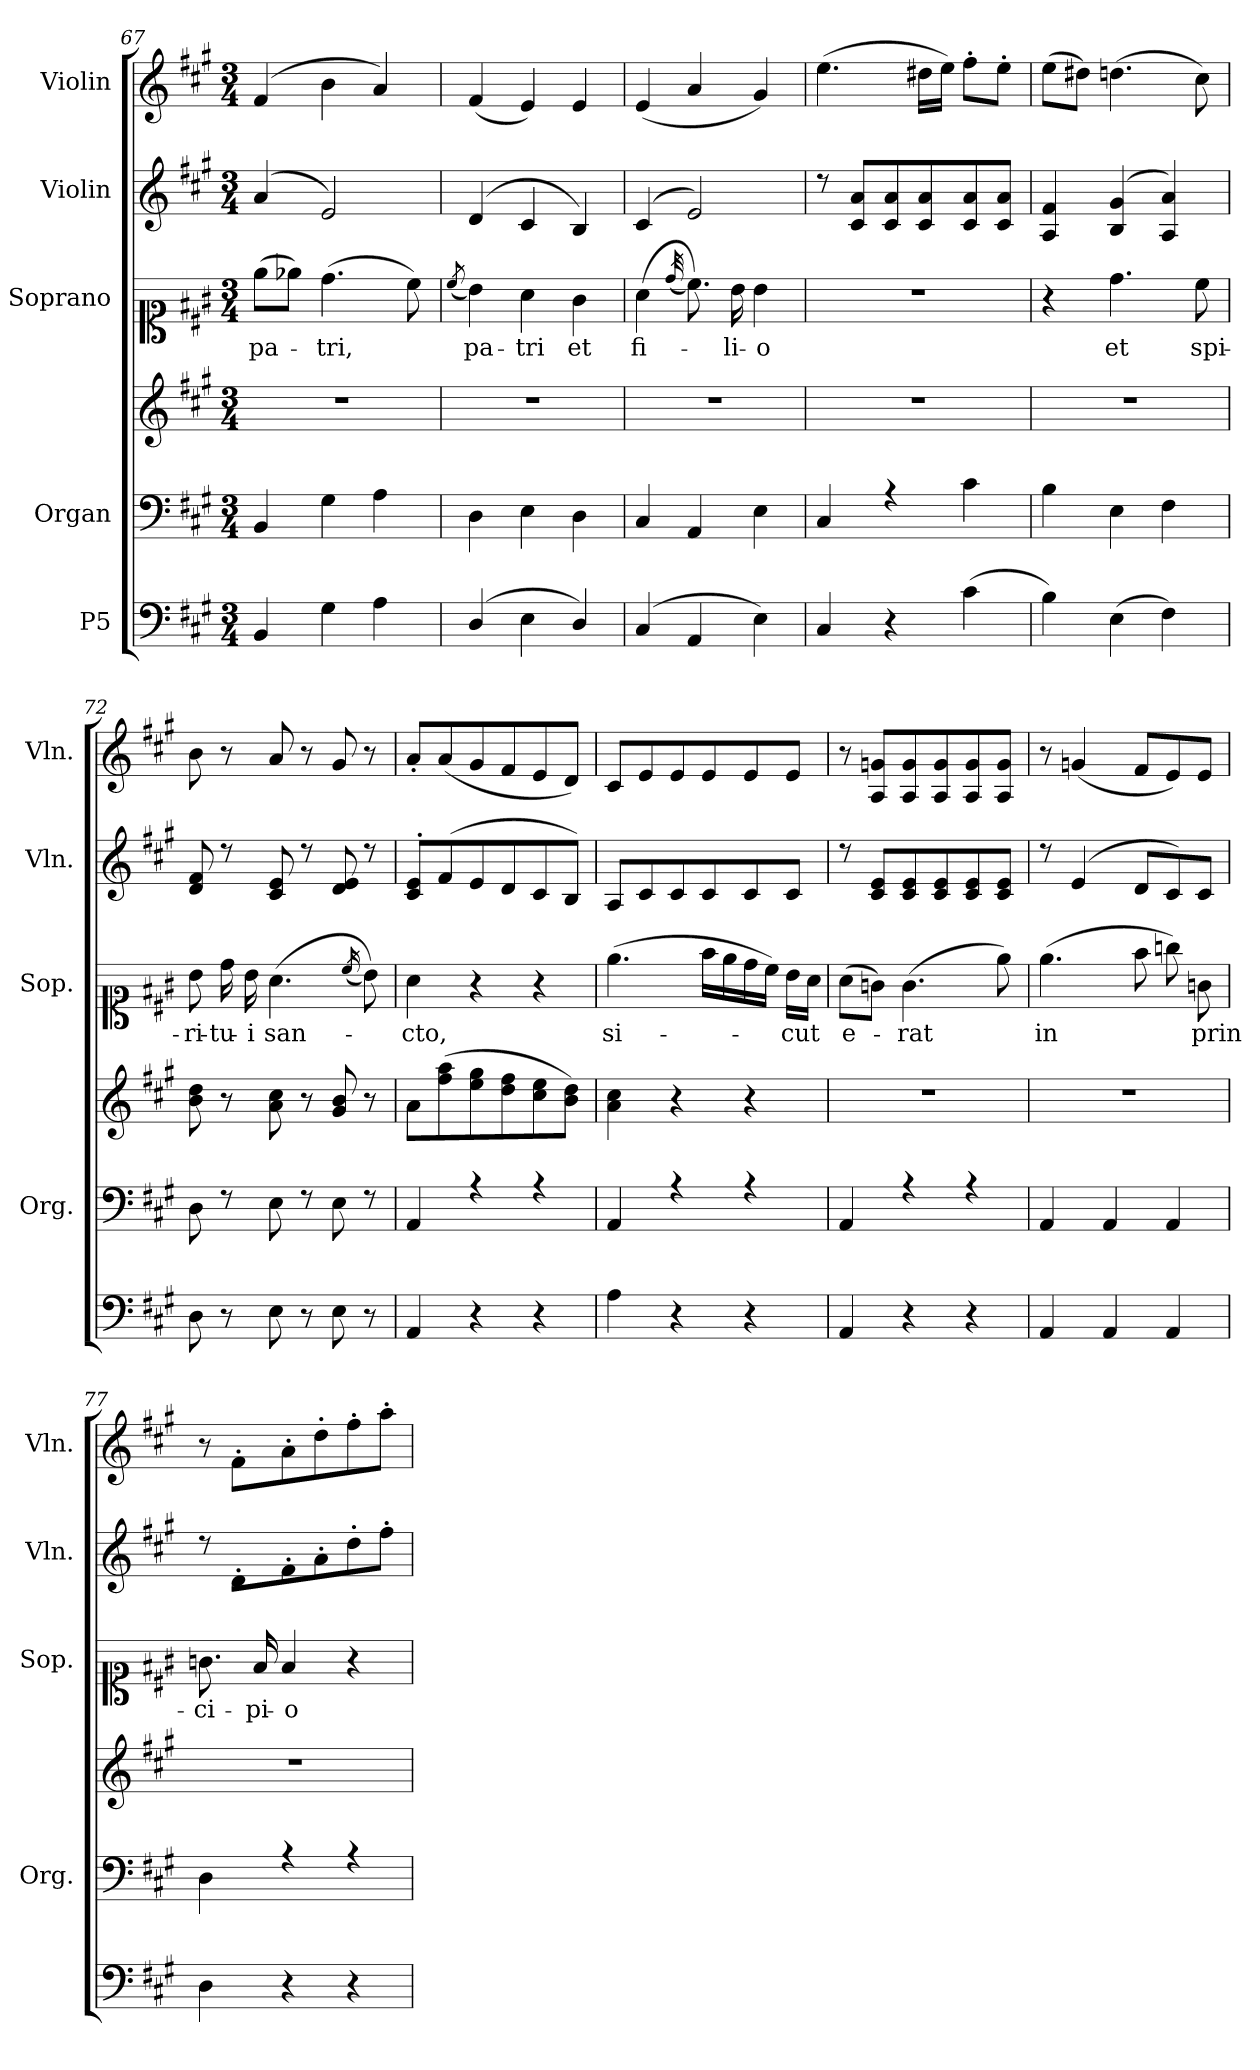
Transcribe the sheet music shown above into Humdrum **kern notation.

**kern	**kern	**kern	**kern	**text	**kern	**kern
*part5	*part4	*part4	*part3	*part3	*part2	*part1
*staff6	*staff5	*staff4	*staff3	*staff3	*staff2	*staff1
*I"P5	*I"Organ	*	*I"Soprano	*	*I"Violin	*I"Violin
*	*I'Org.	*	*I'Sop.	*	*I'Vln.	*I'Vln.
*clefF4	*clefF4	*clefG2	*clefC1	*	*clefG2	*clefG2
*k[f#c#g#]	*k[f#c#g#]	*k[f#c#g#]	*k[f#c#g#]	*	*k[f#c#g#]	*k[f#c#g#]
*A:	*A:	*A:	*A:	*	*A:	*A:
*M3/4	*M3/4	*M3/4	*M3/4	*	*M3/4	*M3/4
=67	=67	=67	=67	=67	=67	=67
*	*^	*^	*	*	*	*
*	*	*	*	*^	*	*	*	*
!	!	!	!	!	!LO:N:vis=1	!	!LO:LY:b	!	!
*	*	*	*	*	*	*	*	*^	*
4BB/	4BB/	2.ryy	2.ryy	2.ryy	2.r	(>8ee\L	pa-	(<4a/	2.ryy	(>4f#/
.	.	.	.	.	.	8ee-X\J)	.	.	.	.
!	!	!	!	!	!	!	!LO:LY:b	!	!	!
4G#\	4G#\	.	.	.	.	(>4.dd\	-tri,	2e/)	.	4b\
4A\	4A\	.	.	.	.	.	.	.	.	4a/)
.	.	.	.	.	.	8cc#\)	.	.	.	.
=68	=68	=68	=68	=68	=68	=68	=68	=68	=68	=68
.	.	.	.	.	.	(<8qcc#/	.	.	.	.
!	!	!	!	!	!LO:N:vis=1	!	!LO:LY:b	!	!	!
(>4D/	4D\	2.ryy	2.ryy	2.ryy	2.r	4b\)	pa-	(<4d/	2.ryy	(<4f#/
!	!	!	!	!	!	!	!LO:LY:b	!	!	!
4E\	4E\	.	.	.	.	4a\	-tri	4c#/	.	4e/)
!	!	!	!	!	!	!	!LO:LY:b	!	!	!
4D/)	4D\	.	.	.	.	4g#\	et	4B/)	.	4e/
=69	=69	=69	=69	=69	=69	=69	=69	=69	=69	=69
!	!	!	!	!	!LO:N:vis=1	!	!LO:LY:b	!	!	!
(>4C#/	4C#/	2.ryy	2.ryy	2.ryy	2.r	(>4a\	fi-	(<4c#/	2.ryy	(<4e/
.	.	.	.	.	.	(<32qdd/	.	.	.	.
4AA/	4AA/	.	.	.	.	8.cc#\))	.	2e/)	.	4a/
!	!	!	!	!	!	!	!LO:LY:b	!	!	!
.	.	.	.	.	.	16b\	-li-	.	.	.
!	!	!	!	!	!	!	!LO:LY:b	!	!	!
4E\)	4E\	.	.	.	.	4b\	-o	.	.	4g#/)
=70	=70	=70	=70	=70	=70	=70	=70	=70	=70	=70
!	!	!	!	!	!LO:N:vis=1	!LO:N:vis=1	!	!	!	!
4C#/	4C#/	2.ryy	2.ryy	2.ryy	2.r	2.r	.	8r	2.ryy	(>4.ee\
.	.	.	.	.	.	.	.	8c#/ 8a/L	.	.
4r	4r	.	.	.	.	.	.	8c#/ 8a/	.	.
.	.	.	.	.	.	.	.	8c#/ 8a/	.	16dd#X\LL
.	.	.	.	.	.	.	.	.	.	16ee\JJ)
(>4c#\	4c#\	.	.	.	.	.	.	8c#/ 8a/	.	8ff#'>\L
.	.	.	.	.	.	.	.	8c#/ 8a/J	.	8ee'>\J
=71	=71	=71	=71	=71	=71	=71	=71	=71	=71	=71
!	!	!	!	!	!LO:N:vis=1	!	!	!	!	!
4B\)	4B\	2.ryy	2.ryy	2.ryy	2.r	4r	.	4A/ 4f#/	2.ryy	(>8ee\L
.	.	.	.	.	.	.	.	.	.	8dd#X\J)
!	!	!	!	!	!	!	!LO:LY:b	!	!	!
(>4E\	4E\	.	.	.	.	4.dd\	et	(<4B/ 4g#/	.	(>4.ddn\
4F#\)	4F#\	.	.	.	.	.	.	4A/ 4a/)	.	.
!	!	!	!	!	!	!	!LO:LY:b	!	!	!
.	.	.	.	.	.	8cc#\	spi-	.	.	8cc#\)
!!LO:LB:g=z
=72	=72	=72	=72	=72	=72	=72	=72	=72	=72	=72
!	!	!	!	!	!	!	!LO:LY:b	!	!	!
8D\	8D\	2.ryy	2.ryy	2.ryy	8b\ 8dd\	8b\	-ri-	8d/ 8f#/	2.ryy	8b\
!	!	!	!	!	!	!	!LO:LY:b	!	!	!
8r	8r	.	.	.	8r	16dd\	-tu-	8r	.	8r
!	!	!	!	!	!	!	!LO:LY:b	!	!	!
.	.	.	.	.	.	16b\	-i	.	.	.
!	!	!	!	!	!	!	!LO:LY:b	!	!	!
8E\	8E\	.	.	.	8a\ 8cc#\	(>4.a\	san-	8c#/ 8e/	.	8a/
8r	8r	.	.	.	8r	.	.	8r	.	8r
8E\	8E\	.	.	.	8g#/ 8b/	.	.	8d/ 8e/	.	8g#/
.	.	.	.	.	.	(<16qcc#/	.	.	.	.
8r	8r	.	.	.	8r	8b\))	.	8r	.	8r
=73	=73	=73	=73	=73	=73	=73	=73	=73	=73	=73
!	!	!	!	!	!	!	!LO:LY:b	!	!	!
4AA/	4AA/	2.ryy	2.ryy	2.ryy	8a\L	4a\	-cto,	8c#/'> 8e/'>L	2.ryy	8a'>/L
.	.	.	.	.	(>8ff#\ 8aa\	.	.	(<8f#/	.	(<8a/
4r	4r	.	.	.	8ee\ 8gg#\	4r	.	8e/	.	8g#/
.	.	.	.	.	8dd\ 8ff#\	.	.	8d/	.	8f#/
4r	4r	.	.	.	8cc#\ 8ee\	4r	.	8c#/	.	8e/
.	.	.	.	.	8b\ 8dd\J)	.	.	8B/J)	.	8d/J)
=74	=74	=74	=74	=74	=74	=74	=74	=74	=74	=74
!	!	!	!	!	!	!	!LO:LY:b	!	!	!
4A\	4AA/	2.ryy	2.ryy	2.ryy	4a\ 4cc#\	(>4.ee\	si-	8A/L	2.ryy	8c#/L
.	.	.	.	.	.	.	.	8c#/	.	8e/
4r	4r	.	.	.	4r	.	.	8c#/	.	8e/
.	.	.	.	.	.	16ff#\LL	.	8c#/	.	8e/
.	.	.	.	.	.	16ee\	.	.	.	.
4r	4r	.	.	.	4r	16dd\	.	8c#/	.	8e/
.	.	.	.	.	.	16cc#\JJ)	.	.	.	.
!	!	!	!	!	!	!	!LO:LY:b	!	!	!
.	.	.	.	.	.	16b\LL	-cut	8c#/J	.	8e/J
.	.	.	.	.	.	16a\JJ	.	.	.	.
=75	=75	=75	=75	=75	=75	=75	=75	=75	=75	=75
!	!	!	!	!	!LO:N:vis=1	!	!LO:LY:b	!	!	!
4AA/	4AA/	2.ryy	2.ryy	2.ryy	2.r	(>8a\L	e-	8r	2.ryy	8r
.	.	.	.	.	.	8gn\J)	.	8c#/ 8e/L	.	8A/ 8gn/L
!	!	!	!	!	!	!	!LO:LY:b	!	!	!
4r	4r	.	.	.	.	(>4.g\	-rat	8c#/ 8e/	.	8A/ 8g/
.	.	.	.	.	.	.	.	8c#/ 8e/	.	8A/ 8g/
4r	4r	.	.	.	.	.	.	8c#/ 8e/	.	8A/ 8g/
.	.	.	.	.	.	8ee\)	.	8c#/ 8e/J	.	8A/ 8g/J
=76	=76	=76	=76	=76	=76	=76	=76	=76	=76	=76
!	!	!	!	!	!LO:N:vis=1	!	!LO:LY:b	!	!	!
4AA/	4AA/	2.ryy	2.ryy	2.ryy	2.r	(>4.ee\	in	8r	2.ryy	8r
.	.	.	.	.	.	.	.	(<4e/	.	(<4gn/
4AA/	4AA/	.	.	.	.	.	.	.	.	.
.	.	.	.	.	.	8ff#\	.	8d/L	.	8f#/L
4AA/	4AA/	.	.	.	.	8ggn\)	.	8c#/)	.	8e/)
!	!	!	!	!	!	!	!LO:LY:b	!	!	!
.	.	.	.	.	.	8gn\	prin-	8c#/J	.	8e/J
=77	=77	=77	=77	=77	=77	=77	=77	=77	=77	=77
!	!	!	!	!	!LO:N:vis=1	!	!LO:LY:b	!	!	!
4D\	4D\	2.ryy	2.ryy	2.ryy	2.r	8.gn\	-ci-	8r	2.ryy	8r
.	.	.	.	.	.	.	.	8d'<\L	.	8f#'>\L
!	!	!	!	!	!	!	!LO:LY:b	!	!	!
.	.	.	.	.	.	16f#/	-pi-	.	.	.
!	!	!	!	!	!	!	!LO:LY:b	!	!	!
4r	4r	.	.	.	.	4f#/	-o	8f#'>\	.	8a'>\
.	.	.	.	.	.	.	.	8a'>\	.	8dd'>\
4r	4r	.	.	.	.	4r	.	8dd'>\	.	8ff#'>\
.	.	.	.	.	.	.	.	8ff#'>\J	.	8aa'>\J
*	*v	*v	*	*	*	*	*	*v	*v	*
*	*	*v	*v	*v	*	*	*	*
=	=	=	=	=	=	=
*-	*-	*-	*-	*-	*-	*-
